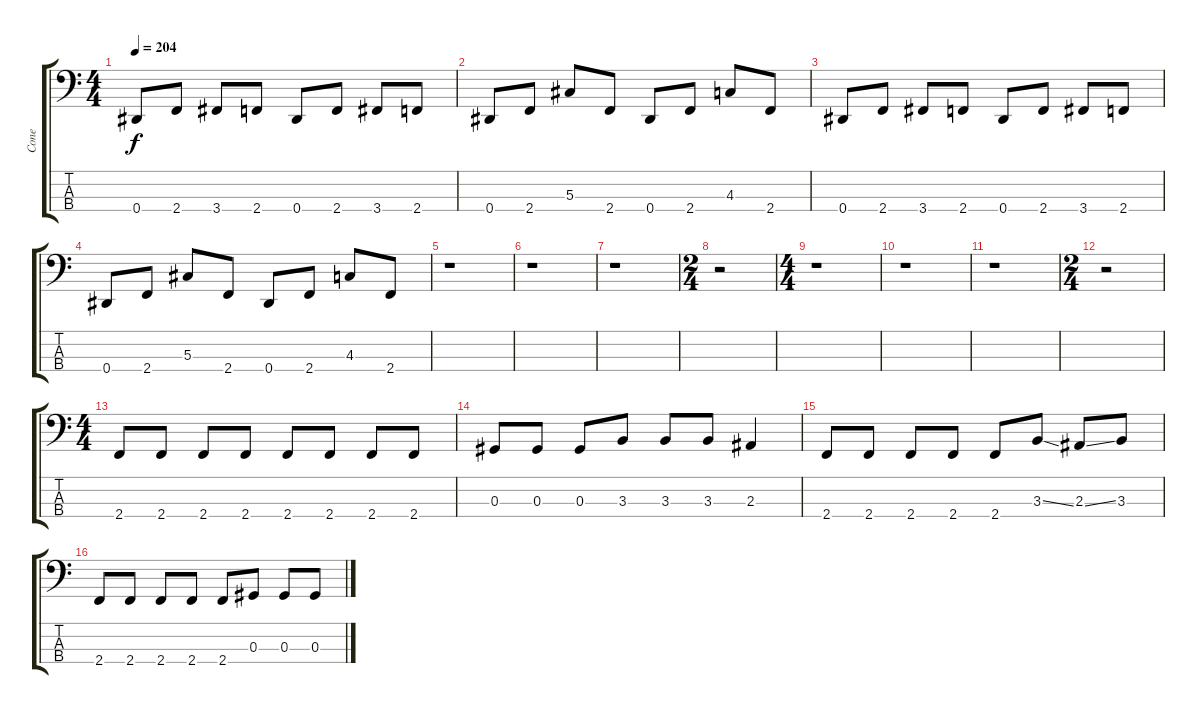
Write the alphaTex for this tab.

\track ("Cone" "Cone") {instrument electricbasspick}
\staff {score tabs}
\tuning (Gb2 Db2 Ab1 Eb1) {hide}
\ts (4 4)
\tempo 204
\clef f4
\ks c
0.4.8{dy f} 2.4.8 3.4.8 2.4.8 0.4.8 2.4.8 3.4.8 2.4.8 |
0.4.8 2.4.8 5.3.8 2.4.8 0.4.8 2.4.8 4.3.8 2.4.8 |
0.4.8 2.4.8 3.4.8 2.4.8 0.4.8 2.4.8 3.4.8 2.4.8 |
0.4.8 2.4.8 5.3.8 2.4.8 0.4.8 2.4.8 4.3.8 2.4.8 |
r.1 |
r.1 |
r.1 |
\ts (2 4)
r.2 |
\ts (4 4)
r.1 |
r.1 |
r.1 |
\ts (2 4)
r.2 |
\ts (4 4)
2.4.8 2.4.8 2.4.8 2.4.8 2.4.8 2.4.8 2.4.8 2.4.8 |
0.3.8 0.3.8 0.3.8 3.3.8 3.3.8 3.3.8 2.3.4 |
2.4.8 2.4.8 2.4.8 2.4.8 2.4.8 3.3{ss}.8 2.3{ss}.8 3.3.8 |
2.4.8 2.4.8 2.4.8 2.4.8 2.4.8 0.3.8 0.3.8 0.3.8
